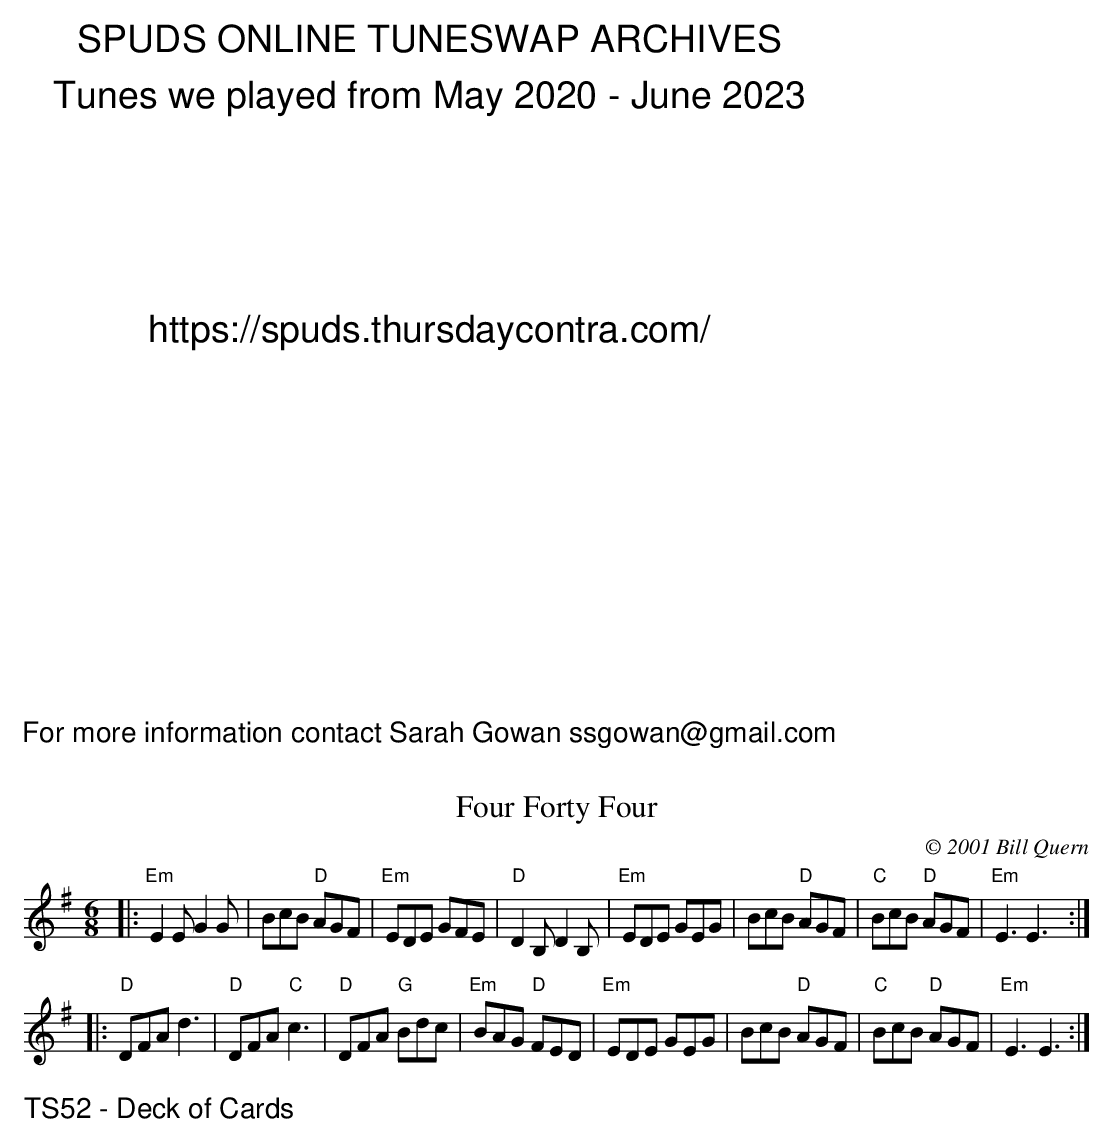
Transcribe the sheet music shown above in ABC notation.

X:1
T:Four Forty Four
C:© 2001 Bill Quern
M:6/8
L:1/8
K:Em
 |:"Em"E2E G2G | BcB "D"AGF | "Em"EDE GFE |"D"D2B,D2B, |\
 "Em"EDE GEG | BcB "D"AGF | "C"BcB "D"AGF |"Em"E3E3 :|
 |:"D"DFA d3 | "D"DFA"C"c3 | "D"DFA "G"Bdc |"Em"BAG "D"FED|\
 "Em"EDE GEG | BcB "D"AGF | "C"BcB "D"AGF |"Em"E3E3 :|
